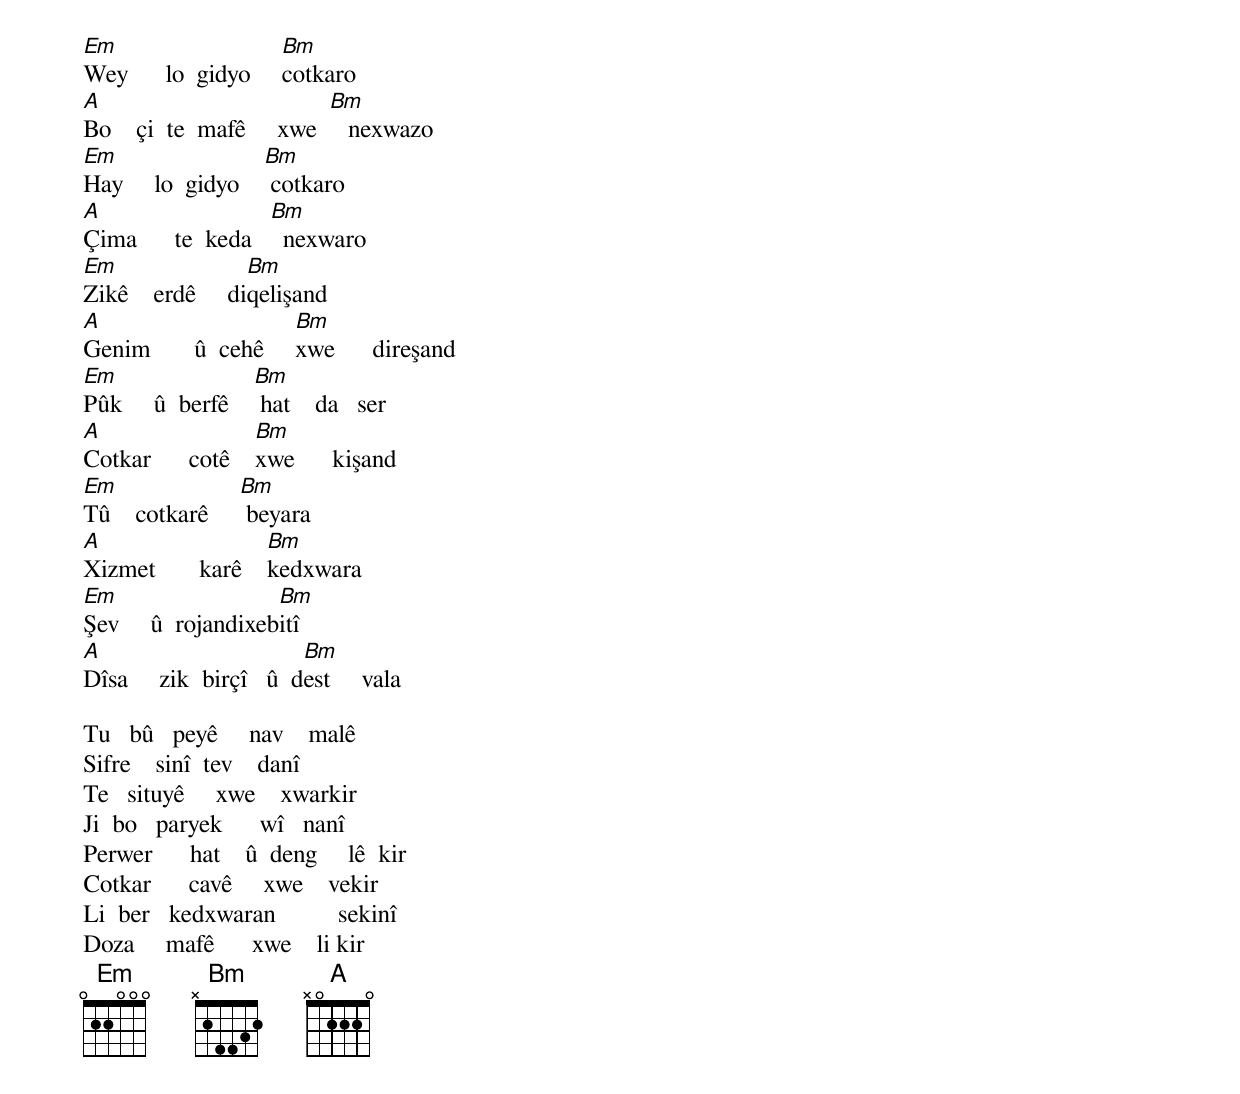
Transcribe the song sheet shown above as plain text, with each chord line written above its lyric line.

Em                     Bm
Wey      lo  gidyo     cotkaro
A                           Bm
Bo    çi  te  mafê     xwe     nexwazo
Em                   Bm
Hay     lo  gidyo     cotkaro
A                    Bm
Çima      te  keda     nexwaro
Em                 Bm
Zikê    erdê     diqelişand
A                       Bm
Genim       û  cehê     xwe      direşand
Em                  Bm
Pûk     û  berfê     hat    da   ser
A                   Bm
Cotkar      cotê    xwe      kişand
Em                Bm
Tû    cotkarê      beyara
A                    Bm
Xizmet       karê    kedxwara
Em                   Bm
Şev     û  rojandixebitî
A                         Bm
Dîsa     zik  birçî   û  dest     vala

Tu   bû   peyê     nav    malê
Sifre    sinî  tev    danî
Te   situyê     xwe    xwarkir
Ji  bo   paryek      wî   nanî
Perwer      hat    û  deng     lê  kir
Cotkar      cavê     xwe    vekir
Li  ber   kedxwaran          sekinî
Doza     mafê      xwe    li kir
